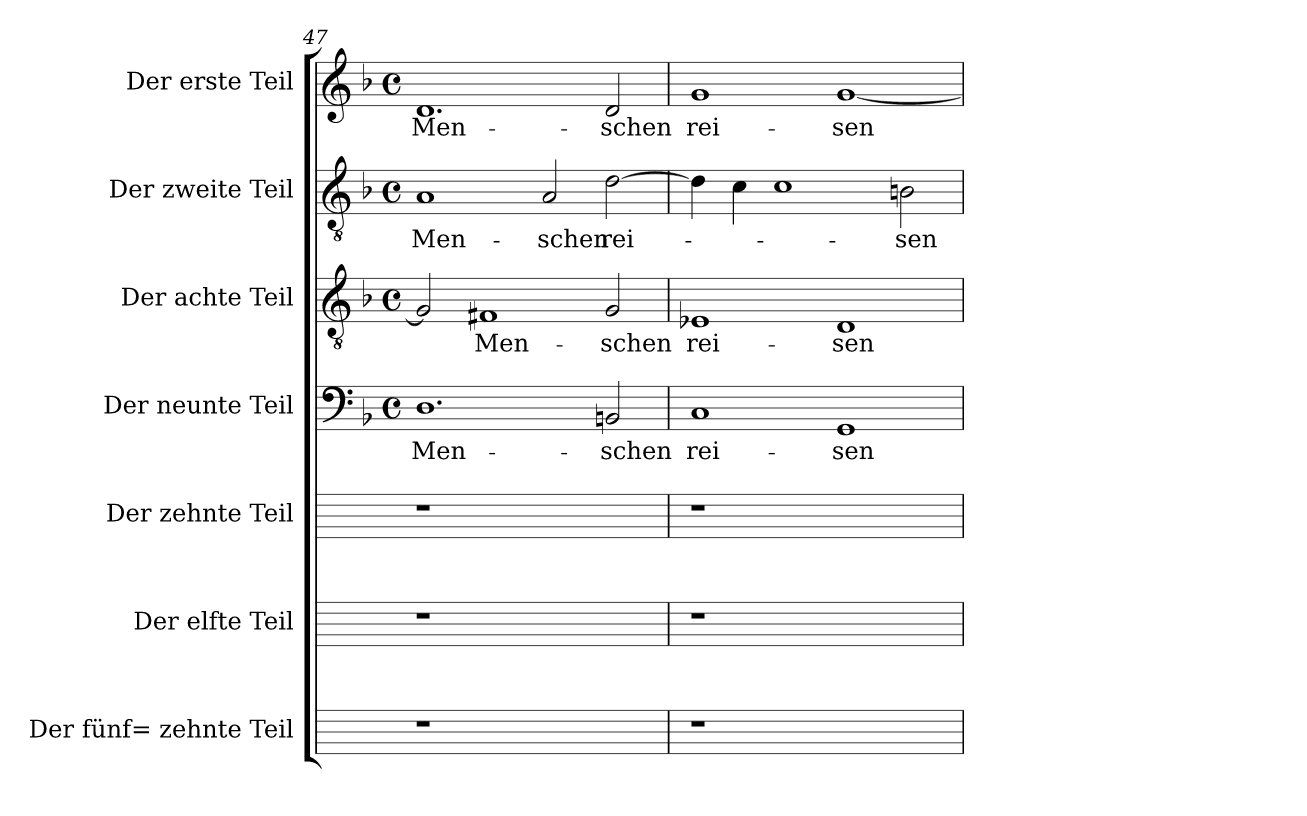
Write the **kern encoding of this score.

**kern	**kern	**kern	**kern	**text	**kern	**text	**kern	**text	**kern	**text
*part7	*part6	*part5	*part4	*part4	*part3	*part3	*part2	*part2	*part1	*part1
*staff7	*staff6	*staff5	*staff4	*staff4	*staff3	*staff3	*staff2	*staff2	*staff1	*staff1
*I"Der fünf=  zehnte Teil	*I"Der elfte  Teil	*I"Der zehnte  Teil	*I"Der neunte  Teil	*	*I"Der achte  Teil	*	*I"Der zweite  Teil	*	*I"Der erste  Teil	*
*	*	*	*clefF4	*	*clefGv2	*	*clefGv2	*	*clefG2	*
*	*	*	*k[b-]	*	*k[b-]	*	*k[b-]	*	*k[b-]	*
*	*	*	*F:	*	*F:	*	*F:	*	*F:	*
*	*	*	*M4/4	*	*M4/4	*	*M4/4	*	*M4/4	*
*	*	*	*met(c)	*	*met(c)	*	*met(c)	*	*met(c)	*
=47	=47	=47	=47	=47	=47	=47	=47	=47	=47	=47
!	!	!	!	!LO:LY:b:cj	!	!	!	!LO:LY:b:cj	!	!LO:LY:b:cj
1r	1r	1r	1.D	Men-	2G/]	.	1A	Men-	1.d	Men-
!	!	!	!	!	!	!LO:LY:b:cj	!	!	!	!
.	.	.	.	.	1F#X	Men-	.	.	.	.
!	!	!	!	!	!	!	!	!LO:LY:b:cj	!	!
1ryy	1ryy	1ryy	.	.	.	.	2A/	-schen	.	.
!	!	!	!	!LO:LY:b:cj	!	!LO:LY:b:cj	!	!LO:LY:b:cj	!	!LO:LY:b:cj
.	.	.	2BBn/	-schen	2G/	-schen	[>2d\	rei-	2d/	-schen
=48	=48	=48	=48	=48	=48	=48	=48	=48	=48	=48
!	!	!	!	!LO:LY:b:cj	!	!LO:LY:b:cj	!	!	!	!LO:LY:b:cj
1r	1r	1r	1C	rei-	1E-X	rei-	4d\]	.	1g	rei-
.	.	.	.	.	.	.	4c\	.	.	.
.	.	.	.	.	.	.	1c	.	.	.
!	!	!	!	!LO:LY:b:cj	!	!LO:LY:b:cj	!	!	!	!LO:LY:b:cj
1ryy	1ryy	1ryy	1GG	-sen	1D	-sen	.	.	[<1g	-sen
!	!	!	!	!	!	!	!	!LO:LY:b:cj	!	!
.	.	.	.	.	.	.	2Bn\	-sen	.	.
=	=	=	=	=	=	=	=	=	=	=
*-	*-	*-	*-	*-	*-	*-	*-	*-	*-	*-
